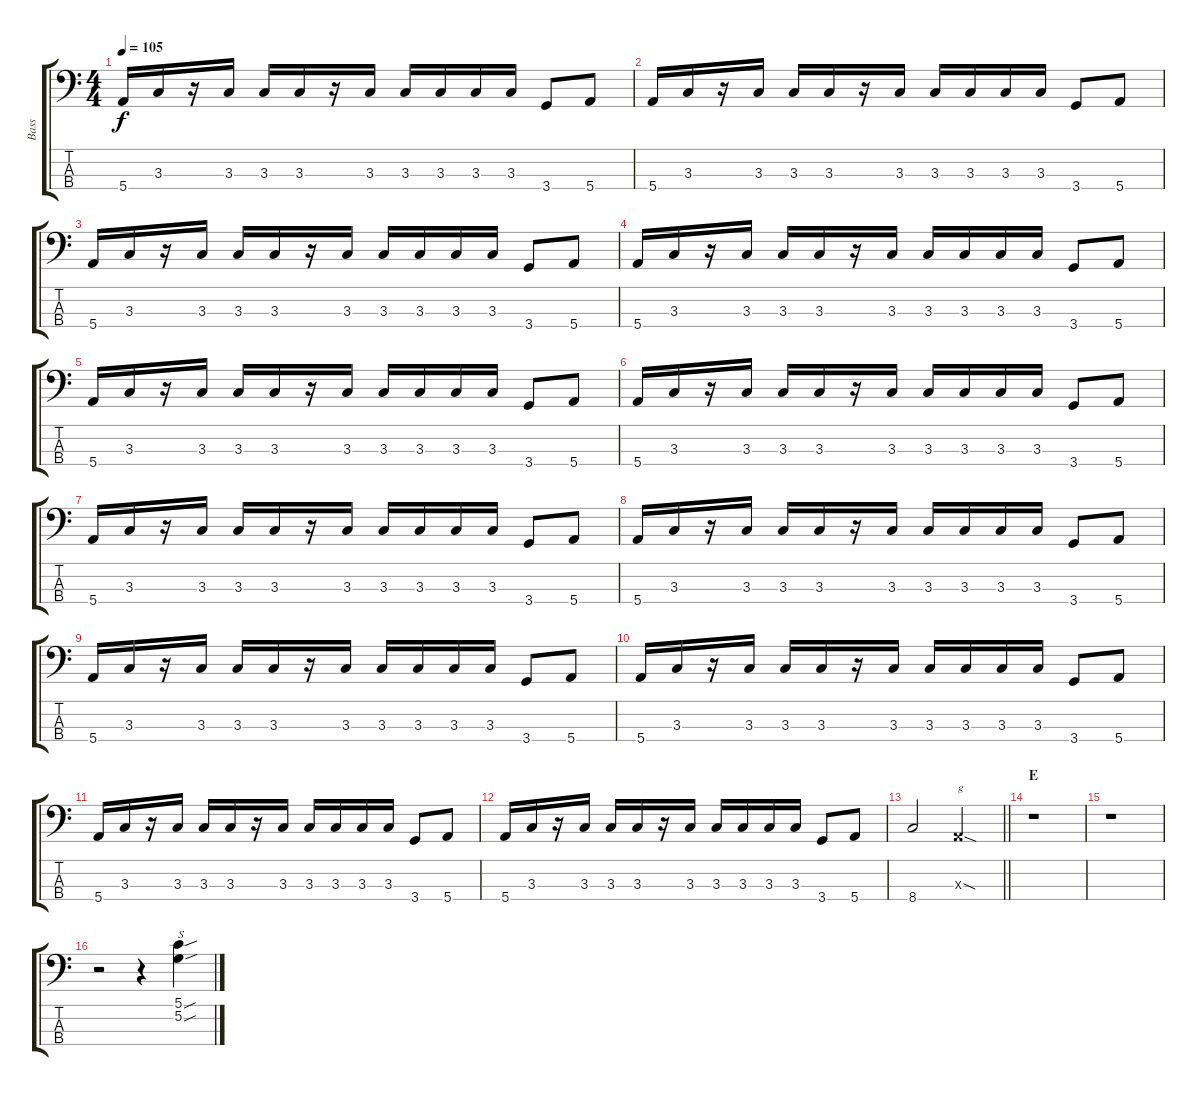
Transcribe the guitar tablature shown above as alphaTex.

\track ("Bass" "Bass") {instrument electricbassfinger}
\staff {score tabs}
\tuning (G2 D2 A1 E1) {hide}
\ts (4 4)
\tempo 105
\clef f4
\ks c
5.4.16{dy f} 3.3.16 r.16 3.3.16 3.3.16 3.3.16 r.16 3.3.16 3.3.16 3.3.16 3.3.16 3.3.16 3.4.8 5.4.8 |
5.4.16 3.3.16 r.16 3.3.16 3.3.16 3.3.16 r.16 3.3.16 3.3.16 3.3.16 3.3.16 3.3.16 3.4.8 5.4.8 |
5.4.16 3.3.16 r.16 3.3.16 3.3.16 3.3.16 r.16 3.3.16 3.3.16 3.3.16 3.3.16 3.3.16 3.4.8 5.4.8 |
5.4.16 3.3.16 r.16 3.3.16 3.3.16 3.3.16 r.16 3.3.16 3.3.16 3.3.16 3.3.16 3.3.16 3.4.8 5.4.8 |
5.4.16 3.3.16 r.16 3.3.16 3.3.16 3.3.16 r.16 3.3.16 3.3.16 3.3.16 3.3.16 3.3.16 3.4.8 5.4.8 |
5.4.16 3.3.16 r.16 3.3.16 3.3.16 3.3.16 r.16 3.3.16 3.3.16 3.3.16 3.3.16 3.3.16 3.4.8 5.4.8 |
5.4.16 3.3.16 r.16 3.3.16 3.3.16 3.3.16 r.16 3.3.16 3.3.16 3.3.16 3.3.16 3.3.16 3.4.8 5.4.8 |
5.4.16 3.3.16 r.16 3.3.16 3.3.16 3.3.16 r.16 3.3.16 3.3.16 3.3.16 3.3.16 3.3.16 3.4.8 5.4.8 |
5.4.16 3.3.16 r.16 3.3.16 3.3.16 3.3.16 r.16 3.3.16 3.3.16 3.3.16 3.3.16 3.3.16 3.4.8 5.4.8 |
5.4.16 3.3.16 r.16 3.3.16 3.3.16 3.3.16 r.16 3.3.16 3.3.16 3.3.16 3.3.16 3.3.16 3.4.8 5.4.8 |
5.4.16 3.3.16 r.16 3.3.16 3.3.16 3.3.16 r.16 3.3.16 3.3.16 3.3.16 3.3.16 3.3.16 3.4.8 5.4.8 |
5.4.16 3.3.16 r.16 3.3.16 3.3.16 3.3.16 r.16 3.3.16 3.3.16 3.3.16 3.3.16 3.3.16 3.4.8 5.4.8 |
\barLineRight lightlight
8.4.2 0.3{sod x}.2{txt "g"} |
\section ("" "E")
r.1 |
r.1 |
r.2 r.4 (5.1{sou} 5.2{sou}).4{txt "S"}
